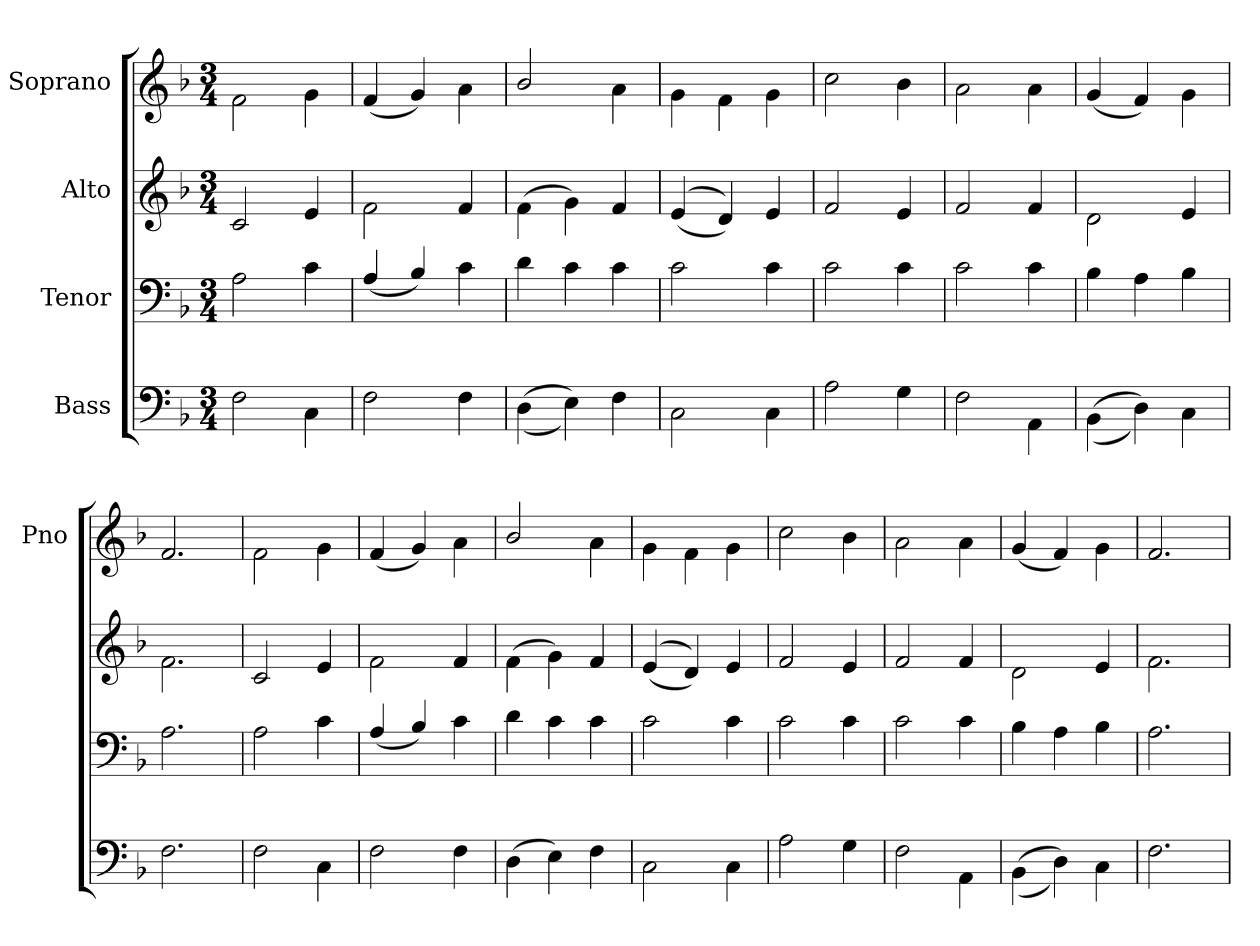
**kern	**kern	**kern	**kern
*part4	*part3	*part2	*part1
*staff4	*staff3	*staff2	*staff1
*I"Bass	*I"Tenor	*I"Alto	*I"Soprano
*	*	*	*I'Pno
*clefF4	*clefF4	*clefG2	*clefG2
*k[b-]	*k[b-]	*k[b-]	*k[b-]
*F:	*F:	*F:	*F:
*M3/4	*M3/4	*M3/4	*M3/4
=	=	=	=
2F\	2A\	2c/	2f\
4C\	4c\	4e/	4g\
=	=	=	=
2F\	(>4A/	2f\	(>4f/
.	4B-/)	.	4g/)
4F\	4c\	4f/	4a\
=	=	=	=
(>(<4D\	4d\	(<4f\	2b-/
4E\))	4c\	4g\)	.
4F\	4c\	4f/	4a\
=	=	=	=
2C\	2c\	(>(<4e/	4g\
.	.	4d/))	4f\
4C\	4c\	4e/	4g\
=	=	=	=
2A\	2c\	2f/	2cc\
4G\	4c\	4e/	4b-\
=	=	=	=
2F\	2c\	2f/	2a\
4AA\	4c\	4f/	4a\
=	=	=	=
(<(>4BB-\	4B-\	2d\	(>4g/
4D\))	4A\	.	4f/)
4C\	4B-\	4e/	4g\
=	=	=	=
2.F\	2.A\	2.f\	2.f/
=	=	=	=
2F\	2A\	2c/	2f\
4C\	4c\	4e/	4g\
=	=	=	=
2F\	(>4A/	2f\	(>4f/
.	4B-/)	.	4g/)
4F\	4c\	4f/	4a\
=	=	=	=
(<4D\	4d\	(<4f\	2b-/
4E\)	4c\	4g\)	.
4F\	4c\	4f/	4a\
=	=	=	=
2C\	2c\	(>(<4e/	4g\
.	.	4d/))	4f\
4C\	4c\	4e/	4g\
=	=	=	=
2A\	2c\	2f/	2cc\
4G\	4c\	4e/	4b-\
=	=	=	=
2F\	2c\	2f/	2a\
4AA\	4c\	4f/	4a\
=	=	=	=
(>(<4BB-\	4B-\	2d\	(>4g/
4D\))	4A\	.	4f/)
4C\	4B-\	4e/	4g\
=	=	=	=
2.F\	2.A\	2.f\	2.f/
=	=	=	=
*-	*-	*-	*-
